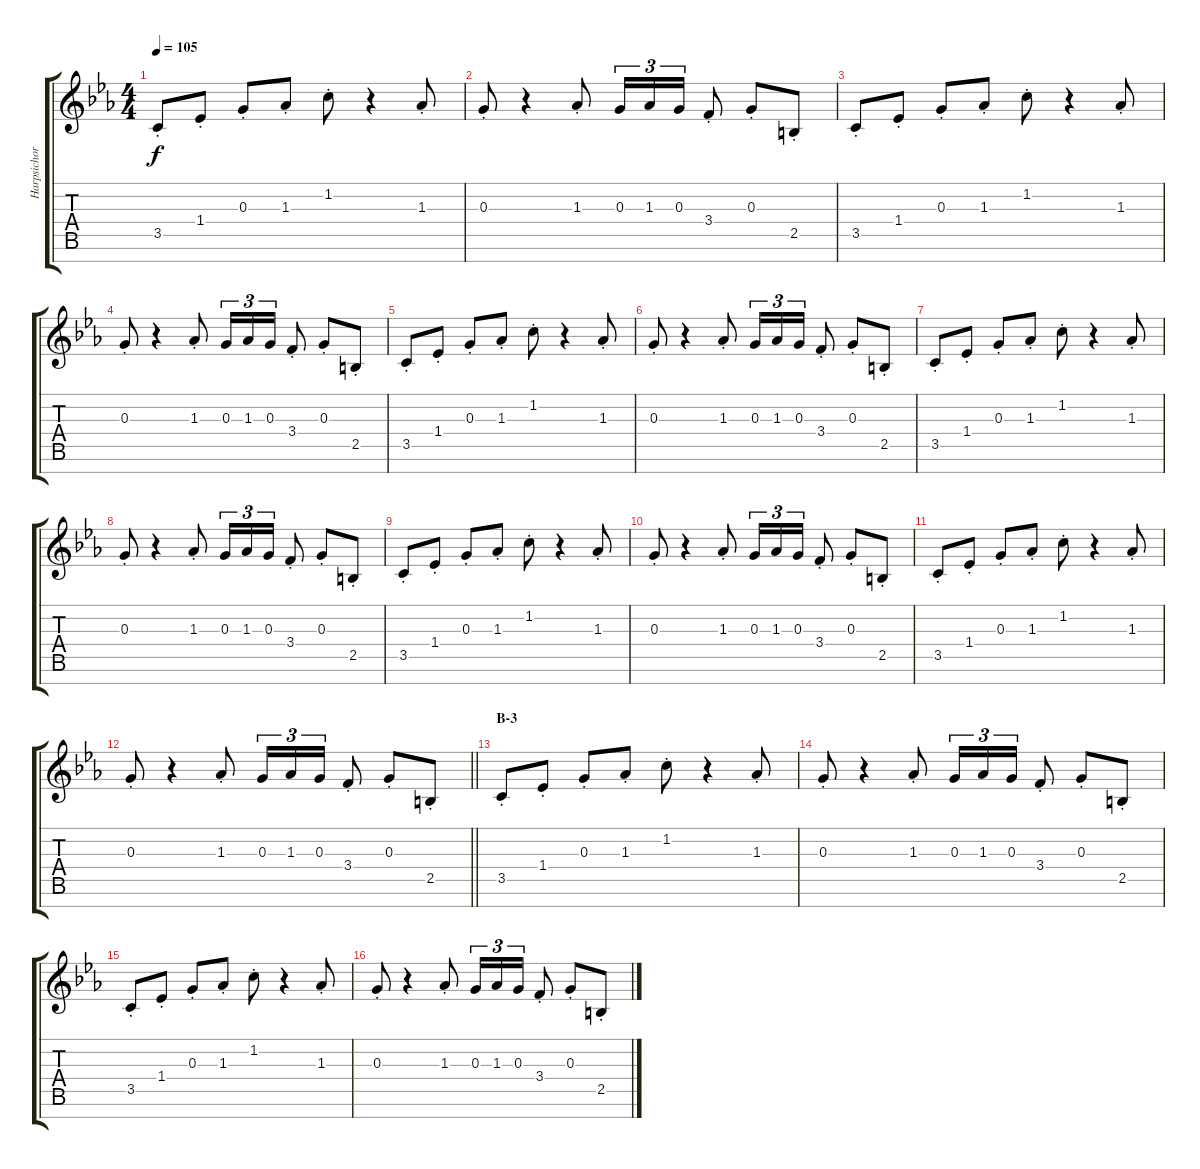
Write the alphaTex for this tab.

\track ("Harpsichord" "Harpsichor") {instrument harpsichord}
\staff {score tabs}
\tuning (E5 B4 G4 D4 A3 E3 B2) {hide}
\ts (4 4)
\tempo 105
\clef g2
\ks eb
3.5{st}.8{dy f} 1.4{st}.8 0.3{st}.8 1.3{st}.8 1.2{st}.8 r.4 1.3{st}.8 |
0.3{st}.8 r.4 1.3{st}.8 0.3.16{tu (3 2)} 1.3.16{tu (3 2)} 0.3.16{tu (3 2)} 3.4{st}.8 0.3{st}.8 2.5{st}.8 |
3.5{st}.8 1.4{st}.8 0.3{st}.8 1.3{st}.8 1.2{st}.8 r.4 1.3{st}.8 |
0.3{st}.8 r.4 1.3{st}.8 0.3.16{tu (3 2)} 1.3.16{tu (3 2)} 0.3.16{tu (3 2)} 3.4{st}.8 0.3{st}.8 2.5{st}.8 |
3.5{st}.8 1.4{st}.8 0.3{st}.8 1.3{st}.8 1.2{st}.8 r.4 1.3{st}.8 |
0.3{st}.8 r.4 1.3{st}.8 0.3.16{tu (3 2)} 1.3.16{tu (3 2)} 0.3.16{tu (3 2)} 3.4{st}.8 0.3{st}.8 2.5{st}.8 |
3.5{st}.8 1.4{st}.8 0.3{st}.8 1.3{st}.8 1.2{st}.8 r.4 1.3{st}.8 |
0.3{st}.8 r.4 1.3{st}.8 0.3.16{tu (3 2)} 1.3.16{tu (3 2)} 0.3.16{tu (3 2)} 3.4{st}.8 0.3{st}.8 2.5{st}.8 |
3.5{st}.8 1.4{st}.8 0.3{st}.8 1.3{st}.8 1.2{st}.8 r.4 1.3{st}.8 |
0.3{st}.8 r.4 1.3{st}.8 0.3.16{tu (3 2)} 1.3.16{tu (3 2)} 0.3.16{tu (3 2)} 3.4{st}.8 0.3{st}.8 2.5{st}.8 |
3.5{st}.8 1.4{st}.8 0.3{st}.8 1.3{st}.8 1.2{st}.8 r.4 1.3{st}.8 |
\barLineRight lightlight
0.3{st}.8 r.4 1.3{st}.8 0.3.16{tu (3 2)} 1.3.16{tu (3 2)} 0.3.16{tu (3 2)} 3.4{st}.8 0.3{st}.8 2.5{st}.8 |
\section ("" "B-3")
3.5{st}.8 1.4{st}.8 0.3{st}.8 1.3{st}.8 1.2{st}.8 r.4 1.3{st}.8 |
0.3{st}.8 r.4 1.3{st}.8 0.3.16{tu (3 2)} 1.3.16{tu (3 2)} 0.3.16{tu (3 2)} 3.4{st}.8 0.3{st}.8 2.5{st}.8 |
3.5{st}.8 1.4{st}.8 0.3{st}.8 1.3{st}.8 1.2{st}.8 r.4 1.3{st}.8 |
0.3{st}.8 r.4 1.3{st}.8 0.3.16{tu (3 2)} 1.3.16{tu (3 2)} 0.3.16{tu (3 2)} 3.4{st}.8 0.3{st}.8 2.5{st}.8
